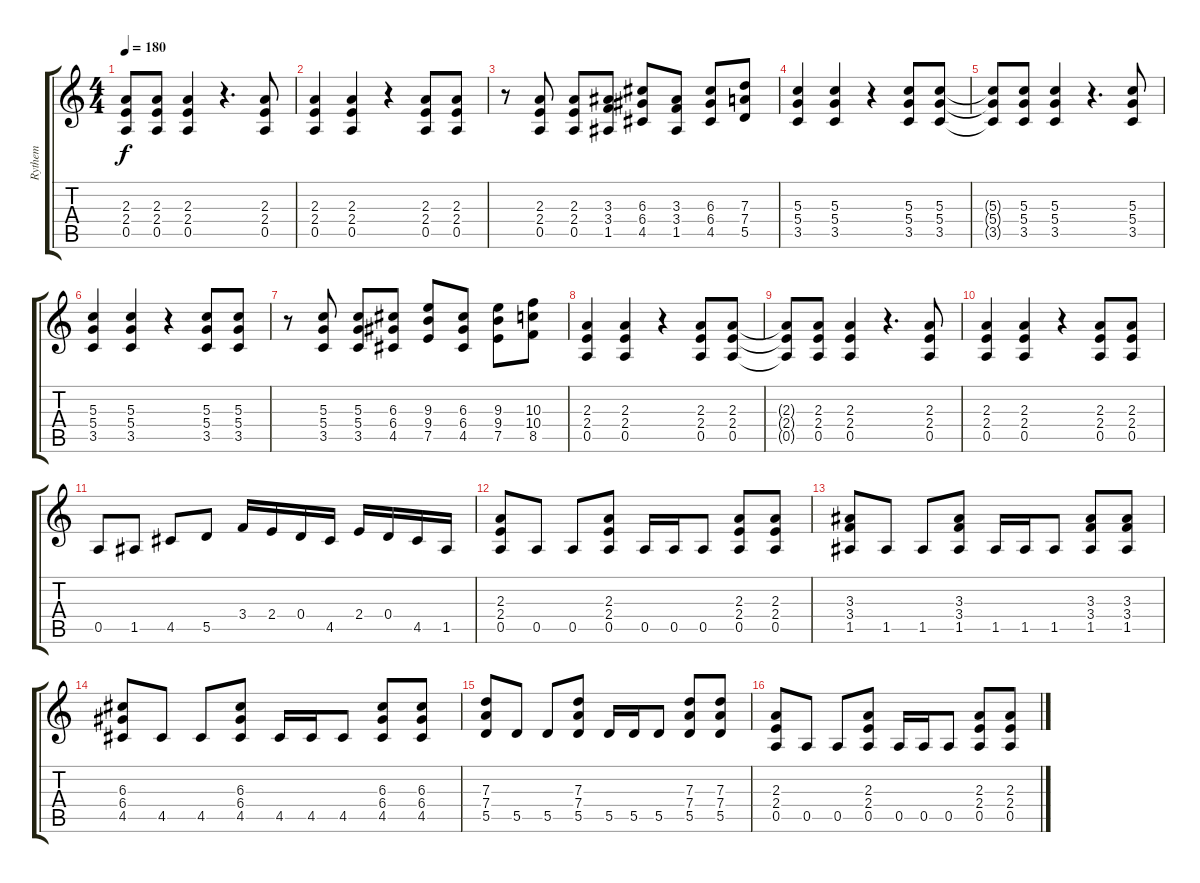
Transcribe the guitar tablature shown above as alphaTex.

\track ("Rythem" "Rythem") {instrument distortionguitar}
\staff {score tabs}
\tuning (E4 B3 G3 D3 A2 E2) {hide}
\ts (4 4)
\tempo 180
\clef g2
\ks c
(2.3{t} 2.4{t} 0.5{t}).8{dy f} (2.3 2.4 0.5).8 (2.3 2.4 0.5).4 r.4{d} (2.3 2.4 0.5).8 |
(2.3 2.4 0.5).4 (2.3 2.4 0.5).4 r.4 (2.3 2.4 0.5).8 (2.3 2.4 0.5).8 |
r.8 (2.3 2.4 0.5).8 (2.3 2.4 0.5).8 (3.3 3.4 1.5).8 (6.3 6.4 4.5).8 (3.3 3.4 1.5).8 (6.3 6.4 4.5).8 (7.3 7.4 5.5).8 |
(5.3 5.4 3.5).4 (5.3 5.4 3.5).4 r.4 (5.3 5.4 3.5).8 (5.3 5.4 3.5).8 |
(5.3{t} 5.4{t} 3.5{t}).8 (5.3 5.4 3.5).8 (5.3 5.4 3.5).4 r.4{d} (5.3 5.4 3.5).8 |
(5.3 5.4 3.5).4 (5.3 5.4 3.5).4 r.4 (5.3 5.4 3.5).8 (5.3 5.4 3.5).8 |
r.8 (5.3 5.4 3.5).8 (5.3 5.4 3.5).8 (6.3 6.4 4.5).8 (9.3 9.4 7.5).8 (6.3 6.4 4.5).8 (9.3 9.4 7.5).8 (10.3 10.4 8.5).8 |
(2.3 2.4 0.5).4 (2.3 2.4 0.5).4 r.4 (2.3 2.4 0.5).8 (2.3 2.4 0.5).8 |
(2.3{t} 2.4{t} 0.5{t}).8 (2.3 2.4 0.5).8 (2.3 2.4 0.5).4 r.4{d} (2.3 2.4 0.5).8 |
(2.3 2.4 0.5).4 (2.3 2.4 0.5).4 r.4 (2.3 2.4 0.5).8 (2.3 2.4 0.5).8 |
0.5.8 1.5.8 4.5.8 5.5.8 3.4.16 2.4.16 0.4.16 4.5.16 2.4.16 0.4.16 4.5.16 1.5.16 |
(2.3 2.4 0.5).8 0.5.8 0.5.8 (2.3 2.4 0.5).8 0.5.16 0.5.16 0.5.8 (2.3 2.4 0.5).8 (2.3 2.4 0.5).8 |
(3.3 3.4 1.5).8 1.5.8 1.5.8 (3.3 3.4 1.5).8 1.5.16 1.5.16 1.5.8 (3.3 3.4 1.5).8 (3.3 3.4 1.5).8 |
(6.3 6.4 4.5).8 4.5.8 4.5.8 (6.3 6.4 4.5).8 4.5.16 4.5.16 4.5.8 (6.3 6.4 4.5).8 (6.3 6.4 4.5).8 |
(7.3 7.4 5.5).8 5.5.8 5.5.8 (7.3 7.4 5.5).8 5.5.16 5.5.16 5.5.8 (7.3 7.4 5.5).8 (7.3 7.4 5.5).8 |
(2.3 2.4 0.5).8 0.5.8 0.5.8 (2.3 2.4 0.5).8 0.5.16 0.5.16 0.5.8 (2.3 2.4 0.5).8 (2.3 2.4 0.5).8
